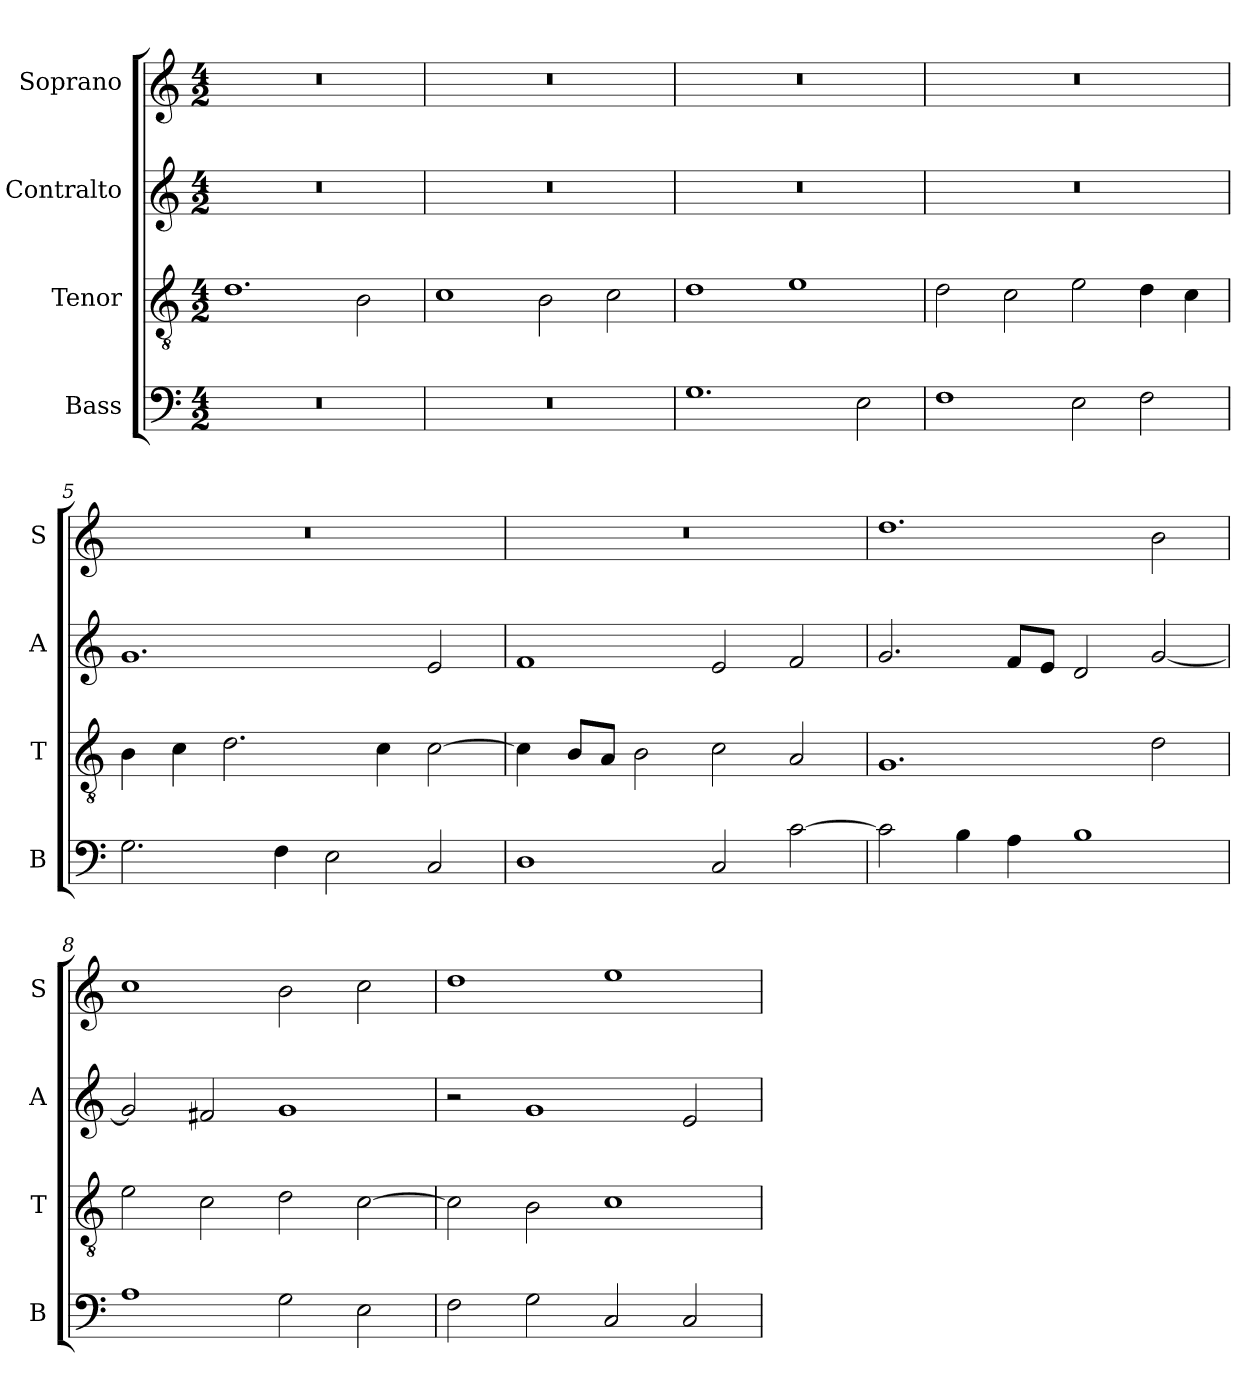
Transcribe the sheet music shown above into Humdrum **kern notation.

**kern	**kern	**kern	**kern
*part4	*part3	*part2	*part1
*staff4	*staff3	*staff2	*staff1
*I"Bass	*I"Tenor	*I"Contralto	*I"Soprano
*I'B	*I'T	*I'A	*I'S
*clefF4	*clefGv2	*clefG2	*clefG2
*k[]	*k[]	*k[]	*k[]
*G:mix	*G:mix	*G:mix	*G:mix
*M4/2	*M4/2	*M4/2	*M4/2
=1	=1	=1	=1
0r	1.d	0r	0r
.	2B	.	.
=2	=2	=2	=2
0r	1c	0r	0r
.	2B	.	.
.	2c	.	.
=3	=3	=3	=3
1.G	1d	0r	0r
.	1e	.	.
2E	.	.	.
=4	=4	=4	=4
1F	2d	0r	0r
.	2c	.	.
2E	2e	.	.
2F	4d	.	.
.	4c	.	.
=5	=5	=5	=5
2.G	4B	1.g	0r
.	4c	.	.
.	2.d	.	.
4F	.	.	.
2E	.	.	.
.	4c	.	.
2C	[2c	2e	.
=6	=6	=6	=6
1D	4c]	1f	0r
.	8B/L	.	.
.	8A/J	.	.
.	2B	.	.
2C	2c	2e	.
[2c	2A	2f	.
=7	=7	=7	=7
2c]	1.G	2.g	1.dd
4B	.	.	.
4A	.	8f/L	.
.	.	8e/J	.
1B	.	2d	.
.	2d	[2g	2b
=8	=8	=8	=8
1A	2e	2g]	1cc
.	2c	2f#X	.
2G	2d	1g	2b
2E	[2c	.	2cc
=9	=9	=9	=9
2F	2c]	2r	1dd
2G	2B	1g	.
2C	1c	.	1ee
2C	.	2e	.
=	=	=	=
*-	*-	*-	*-
